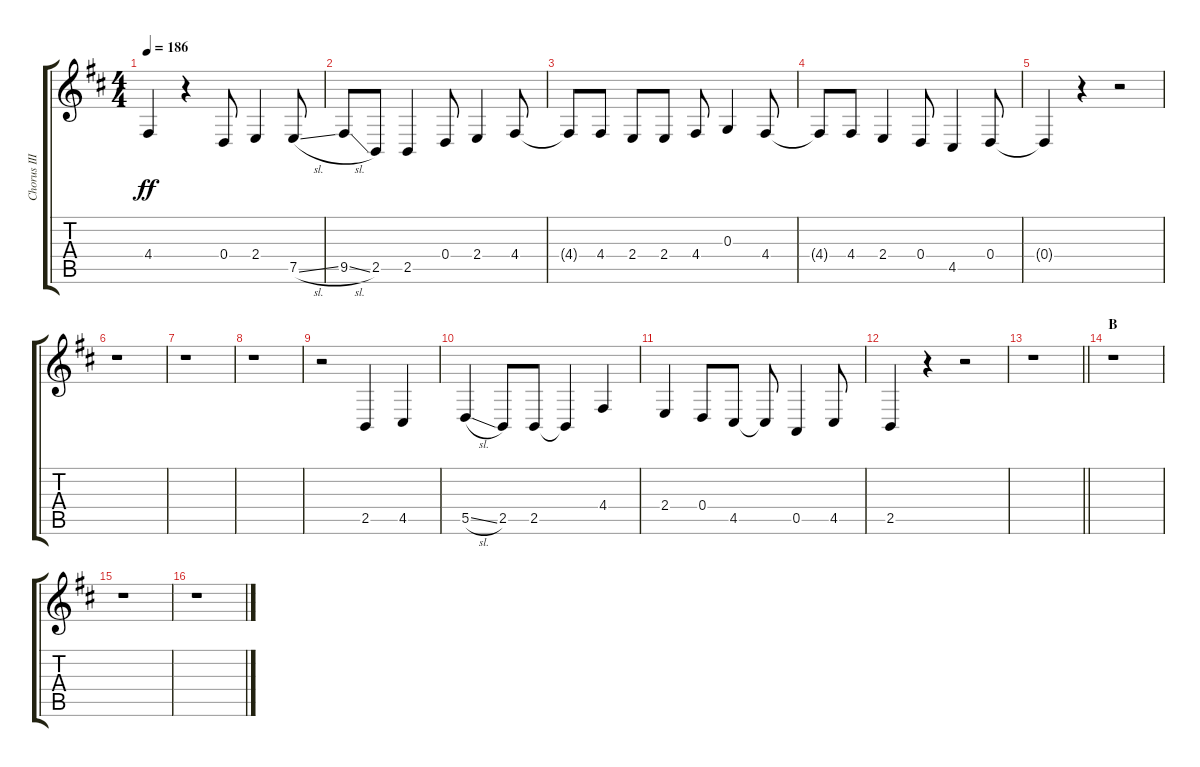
\track ("Chorus III" "Chorus III") {instrument voiceoohs}
\staff {score tabs}
\tuning (E4 B3 G3 D3 A2 E2) {hide}
\ts (4 4)
\tempo 186
\clef g2
\ks d
4.4{t}.4{dy ff} r.4 0.4.8 2.4.4 7.5{sl}.8 |
9.5{sl}.8 2.5.8 2.5.4 0.4.8 2.4.4 4.4.8 |
4.4{t}.8 4.4.8 2.4.8 2.4.8 4.4.8 0.3.4 4.4.8 |
4.4{t}.8 4.4.8 2.4.4 0.4.8 4.5.4 0.4.8 |
0.4{t}.4 r.4 r.2 |
r.1 |
r.1 |
r.1 |
r.2 2.5.4 4.5.4 |
5.5{sl}.4 2.5.8 2.5.8 2.5{t}.4 4.4.4 |
2.4.4 0.4.8 4.5.8 4.5{t}.8 0.5.4 4.5.8 |
2.5.4 r.4 r.2 |
\barLineRight lightlight
r.1 |
\section ("" "B")
r.1 |
r.1 |
r.1
